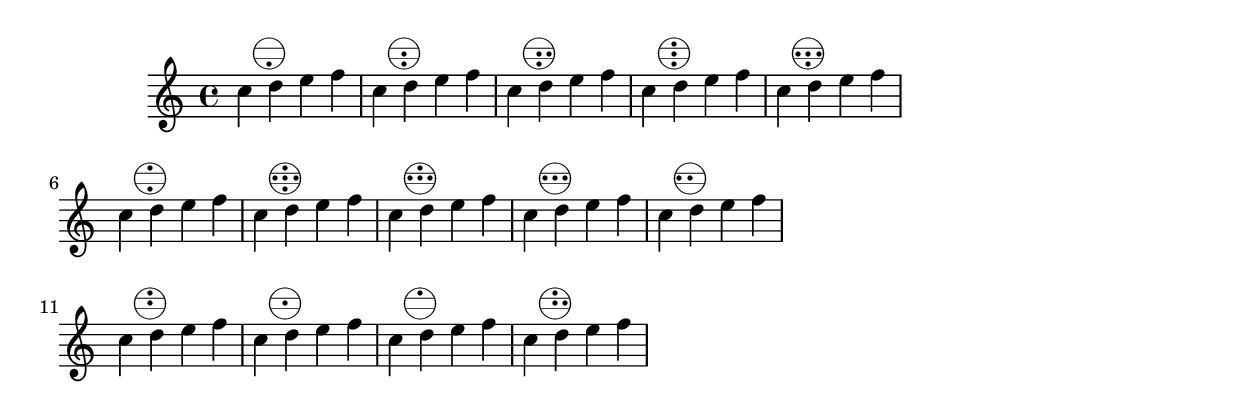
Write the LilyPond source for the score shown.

% DO NOT EDIT this file manually; it is automatically
% generated from Documentation/snippets/new
% Make any changes in Documentation/snippets/new/
% and then run scripts/auxiliar/makelsr.py
%
% This file is in the public domain.
%% Note: this file works from version 2.16.0
\version "2.16.0"

\header {
  lsrtags = "keyboards, specific-notation, symbols-and-glyphs, workaround"

  texidoc = "
Accordion discant-specific symbols are added using @code{\\markup}. The
placement of the symbols can be tweaked by changing the
@code{\\translate-scaled} arguments.  @code{\\translate-scaled} is
used here rather than @code{\\translate} in order to let the
positioning of the symbol parts adapt to changes of @code{font-size}.
"
  doctitle = "Accordion-discant symbols"
} % begin verbatim


discant = \markup {
  \musicglyph #"accordion.discant"
}
dot = \markup {
  \musicglyph #"accordion.dot"
}

\layout { ragged-right = ##t }

% 16 voets register
accBasson = ^\markup {
  \combine
  \discant
  \translate-scaled #'(0 . 0.5) \dot
}

% een korig 8 en 16 voets register
accBandon = ^\markup {
  \combine
    \discant
    \combine
      \translate-scaled #'(0 . 0.5) \dot
      \translate-scaled #'(0 . 1.5) \dot
}

accVCello = ^\markup {
  \combine
    \discant
    \combine
      \translate-scaled #'(0 . 0.5) \dot
      \combine
        \translate-scaled #'(0 . 1.5) \dot
        \translate-scaled #'(1 . 1.5) \dot
}

% 4-8-16 voets register
accHarmon = ^\markup {
  \combine
    \discant
    \combine
      \translate-scaled #'(0 . 0.5) \dot
      \combine
        \translate-scaled #'(0 . 1.5) \dot
        \translate-scaled #'(0 . 2.5) \dot
}

accTrombon = ^\markup {
  \combine
    \discant
    \combine
      \translate-scaled #'(0 . 0.5) \dot
      \combine
        \translate-scaled #'(0 . 1.5) \dot
        \combine
          \translate-scaled #'(1 . 1.5) \dot
          \translate-scaled #'(-1 . 1.5) \dot
}

% eenkorig 4 en 16 voets register
accOrgan = ^\markup {
  \combine
    \discant
    \combine
      \translate-scaled #'(0 . 0.5) \dot
      \translate-scaled #'(0 . 2.5) \dot
}

accMaster = ^\markup {
  \combine
    \discant
    \combine
      \translate-scaled #'(0 . 0.5) \dot
      \combine
        \translate-scaled #'(0 . 1.5) \dot
        \combine
          \translate-scaled #'(1 . 1.5) \dot
          \combine
            \translate-scaled #'(-1 . 1.5) \dot
            \translate-scaled #'(0 . 2.5) \dot
}

accAccord = ^\markup {
  \combine
    \discant
    \combine
      \translate-scaled #'(0 . 1.5) \dot
      \combine
        \translate-scaled #'(1 . 1.5) \dot
        \combine
          \translate-scaled #'(-1 . 1.5) \dot
          \translate-scaled #'(0 . 2.5) \dot
}

accMusette = ^\markup {
  \combine
    \discant
    \combine
      \translate-scaled #'(0 . 1.5) \dot
      \combine
        \translate-scaled #'(1 . 1.5) \dot
        \translate-scaled #'(-1 . 1.5) \dot
}

accCeleste = ^\markup {
  \combine
    \discant
    \combine
      \translate-scaled #'(0 . 1.5) \dot
      \translate-scaled #'(-1 . 1.5) \dot
}

accOboe = ^\markup {
  \combine
    \discant
    \combine
      \translate-scaled #'(0 . 1.5) \dot
      \translate-scaled #'(0 . 2.5) \dot
}

accClarin = ^\markup {
  \combine
    \discant
    \translate-scaled #'(0 . 1.5) \dot
}

accPiccolo = ^\markup {
    \combine
       \discant
       \translate-scaled #'(0 . 2.5) \dot
}

accViolin = ^\markup {
  \combine
    \discant
    \combine
      \translate-scaled #'(0 . 1.5) \dot
      \combine
        \translate-scaled #'(1 . 1.5) \dot
        \translate-scaled #'(0 . 2.5) \dot
}

\relative c'' {
  c4 d\accBasson e f
  c4 d\accBandon e f
  c4 d\accVCello e f
  c4 d\accHarmon e f
  c4 d\accTrombon e f
  \break
  c4 d\accOrgan e f
  c4 d\accMaster e f
  c4 d\accAccord e f
  c4 d\accMusette e f
  c4 d\accCeleste e f
  \break
  c4 d\accOboe e f
  c4 d\accClarin e f
  c4 d\accPiccolo e f
  c4 d\accViolin e f
}
